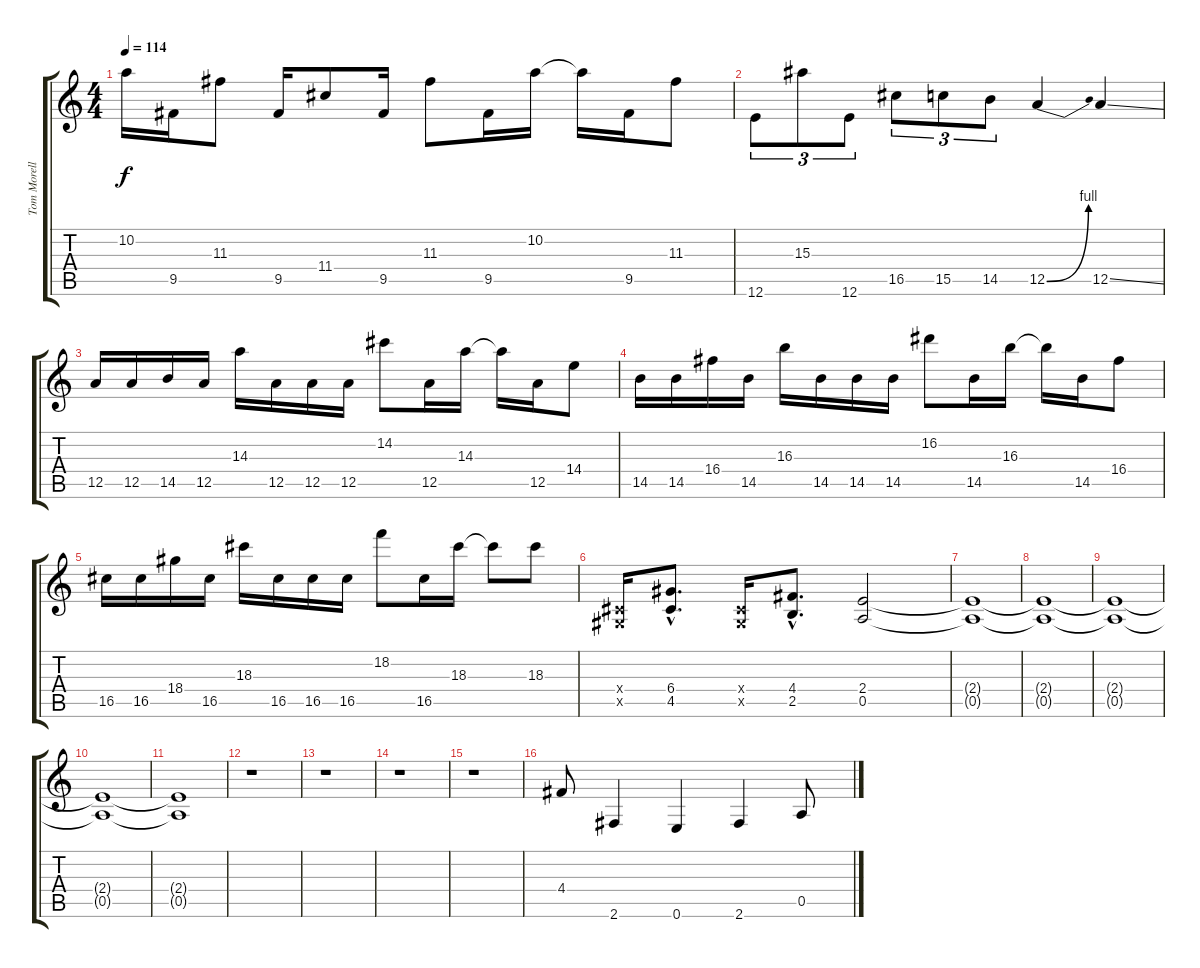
\track ("Tom Morello - guitars" "Tom Morell") {instrument overdrivenguitar}
\staff {score tabs}
\tuning (E4 B3 G3 D3 A2 E2) {hide}
\ts (4 4)
\tempo 114
\clef g2
\ks c
10.2{t}.16{dy f} 9.5.16 11.3.8 9.5.16 11.4.8 9.5.16 11.3.8 9.5.16 10.2.16 10.2{t}.16 9.5.16 11.3.8 |
12.6.8{tu (3 2)} 15.3.8{tu (3 2)} 12.6.8{tu (3 2)} 16.5.8{tu (3 2)} 15.5.8{tu (3 2)} 14.5.8{tu (3 2)} 12.5{be (bend 0 0 60 4)}.4 12.5{ss}.4 |
12.5.16 12.5.16 14.5.16 12.5.16 14.3.16 12.5.16 12.5.16 12.5.16 14.2.8 12.5.16 14.3.16 14.3{t}.16 12.5.16 14.4.8 |
14.5.16 14.5.16 16.4.16 14.5.16 16.3.16 14.5.16 14.5.16 14.5.16 16.2.8 14.5.16 16.3.16 16.3{t}.16 14.5.16 16.4.8 |
16.5.16 16.5.16 18.4.16 16.5.16 18.3.16 16.5.16 16.5.16 16.5.16 18.2.8 16.5.16 18.3.16 18.3{t}.8 18.3.8 |
(-1.4{x} -1.5{x}).16 (6.4{hac} 4.5{hac}).8{d} (-1.4{x} -1.5{x}).16 (4.4{hac} 2.5{hac}).8{d} (2.4 0.5).2 |
(2.4{t} 0.5{t}).1 |
(2.4{t} 0.5{t}).1 |
(2.4{t} 0.5{t}).1 |
(2.4{t} 0.5{t}).1 |
(2.4{t} 0.5{t}).1 |
r.1 |
r.1 |
r.1 |
r.1 |
4.4.8 2.6.4 0.6.4 2.6.4 0.5.8
